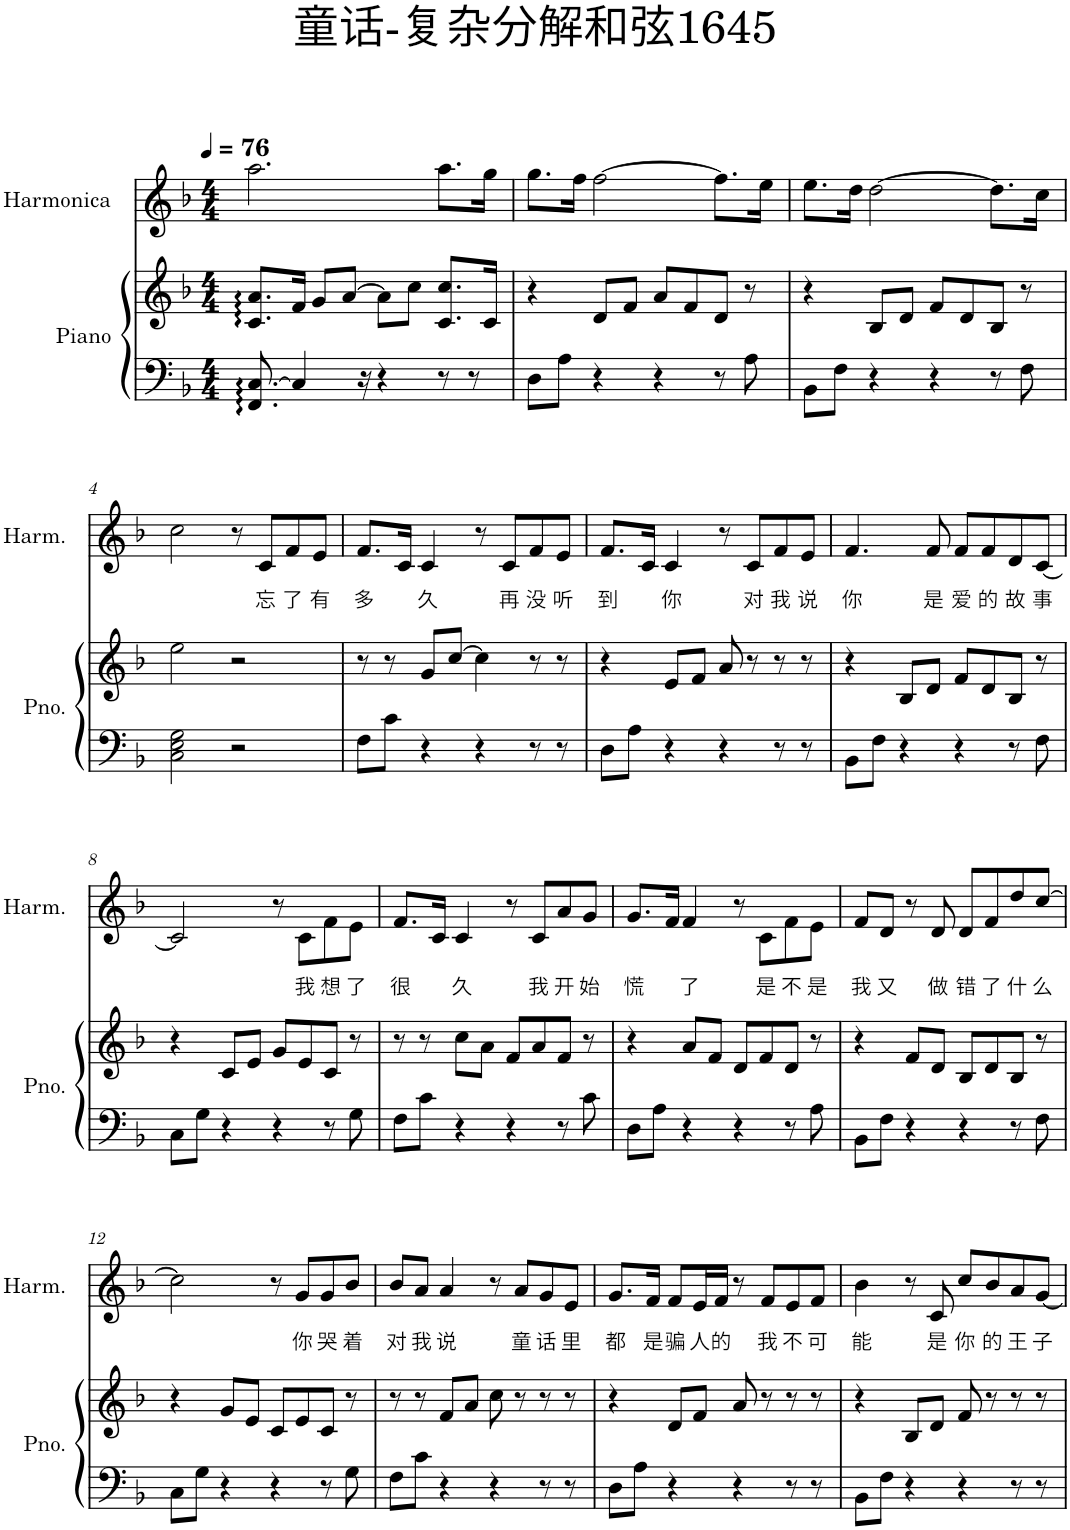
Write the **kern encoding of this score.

**kern	**kern	**kern	**text
*part2	*part2	*part1	*part1
*staff3	*staff2	*staff1	*staff1
*I"Piano	*	*I"Harmonica	*
*I'Pno.	*	*I'Harm.	*
*clefF4	*clefG2	*clefG2	*
*k[b-]	*k[b-]	*k[b-]	*
*M4/4	*M4/4	*M4/4	*
*MM76	*MM76	*MM76	*
=1	=1	=1	=1
8.FF/: [8.C/:	8.c/: 8.a/:L	2.aa\	.
4C/]	16f/Jk	.	.
.	8g/L	.	.
.	[8a/J	.	.
16r	.	.	.
4r	8a\L]	.	.
.	8cc\J	.	.
8r	8.c/ 8.cc/L	8.aa\L	.
8r	.	.	.
.	16c/Jk	16gg\Jk	.
=2	=2	=2	=2
8D\L	4r	8.gg\L	.
8A\J	.	.	.
.	.	16ff\Jk	.
4r	8d/L	[2ff\	.
.	8f/J	.	.
4r	8a/L	.	.
.	8f/	.	.
8r	8d/J	8.ff\L]	.
8A\	8r	.	.
.	.	16ee\Jk	.
=3	=3	=3	=3
8BB-\L	4r	8.ee\L	.
8F\J	.	.	.
.	.	16dd\Jk	.
4r	8B-/L	[2dd\	.
.	8d/J	.	.
4r	8f/L	.	.
.	8d/	.	.
8r	8B-/J	8.dd\L]	.
8F\	8r	.	.
.	.	16cc\Jk	.
!!LO:LB:g=z
=4	=4	=4	=4
2C\ 2E\ 2G\	2ee\	2cc\	.
2r	2r	8r	.
!	!	!	!LO:LY:b
.	.	8c/L	忘
!	!	!	!LO:LY:b
.	.	8f/	了
!	!	!	!LO:LY:b
.	.	8e/J	有
=5	=5	=5	=5
!	!	!	!LO:LY:b
8F\L	8r	8.f/L	多
8c\J	8r	.	.
.	.	16c/Jk	.
!	!	!	!LO:LY:b
4r	8g/L	4c/	久
.	[8cc/J	.	.
4r	4cc\]	8r	.
!	!	!	!LO:LY:b
.	.	8c/L	再
!	!	!	!LO:LY:b
8r	8r	8f/	没
!	!	!	!LO:LY:b
8r	8r	8e/J	听
=6	=6	=6	=6
!	!	!	!LO:LY:b
8D\L	4r	8.f/L	到
8A\J	.	.	.
.	.	16c/Jk	.
!	!	!	!LO:LY:b
4r	8e/L	4c/	你
.	8f/J	.	.
4r	8a/	8r	.
!	!	!	!LO:LY:b
.	8r	8c/L	对
!	!	!	!LO:LY:b
8r	8r	8f/	我
!	!	!	!LO:LY:b
8r	8r	8e/J	说
=7	=7	=7	=7
!	!	!	!LO:LY:b
8BB-\L	4r	4.f/	你
8F\J	.	.	.
4r	8B-/L	.	.
!	!	!	!LO:LY:b
.	8d/J	8f/	是
!	!	!	!LO:LY:b
4r	8f/L	8f/L	爱
!	!	!	!LO:LY:b
.	8d/	8f/	的
!	!	!	!LO:LY:b
8r	8B-/J	8d/	故
!	!	!	!LO:LY:b
8F\	8r	[8c/J	事
!!LO:LB:g=z
=8	=8	=8	=8
8C\L	4r	2c/]	.
8G\J	.	.	.
4r	8c/L	.	.
.	8e/J	.	.
4r	8g/L	8r	.
!	!	!	!LO:LY:b
.	8e/	8c\L	我
!	!	!	!LO:LY:b
8r	8c/J	8f\	想
!	!	!	!LO:LY:b
8G\	8r	8e\J	了
=9	=9	=9	=9
!	!	!	!LO:LY:b
8F\L	8r	8.f/L	很
8c\J	8r	.	.
.	.	16c/Jk	.
!	!	!	!LO:LY:b
4r	8cc\L	4c/	久
.	8a\J	.	.
4r	8f/L	8r	.
!	!	!	!LO:LY:b
.	8a/	8c/L	我
!	!	!	!LO:LY:b
8r	8f/J	8a/	开
!	!	!	!LO:LY:b
8c\	8r	8g/J	始
=10	=10	=10	=10
!	!	!	!LO:LY:b
8D\L	4r	8.g/L	慌
8A\J	.	.	.
.	.	16f/Jk	.
!	!	!	!LO:LY:b
4r	8a/L	4f/	了
.	8f/J	.	.
4r	8d/L	8r	.
!	!	!	!LO:LY:b
.	8f/	8c\L	是
!	!	!	!LO:LY:b
8r	8d/J	8f\	不
!	!	!	!LO:LY:b
8A\	8r	8e\J	是
=11	=11	=11	=11
!	!	!	!LO:LY:b
8BB-\L	4r	8f/L	我
!	!	!	!LO:LY:b
8F\J	.	8d/J	又
4r	8f/L	8r	.
!	!	!	!LO:LY:b
.	8d/J	8d/	做
!	!	!	!LO:LY:b
4r	8B-/L	8d/L	错
!	!	!	!LO:LY:b
.	8d/	8f/	了
!	!	!	!LO:LY:b
8r	8B-/J	8dd/	什
!	!	!	!LO:LY:b
8F\	8r	[8cc/J	么
!!LO:LB:g=z
=12	=12	=12	=12
8C\L	4r	2cc\]	.
8G\J	.	.	.
4r	8g/L	.	.
.	8e/J	.	.
4r	8c/L	8r	.
!	!	!	!LO:LY:b
.	8e/	8g/L	你
!	!	!	!LO:LY:b
8r	8c/J	8g/	哭
!	!	!	!LO:LY:b
8G\	8r	8b-/J	着
=13	=13	=13	=13
!	!	!	!LO:LY:b
8F\L	8r	8b-/L	对
!	!	!	!LO:LY:b
8c\J	8r	8a/J	我
!	!	!	!LO:LY:b
4r	8f/L	4a/	说
.	8a/J	.	.
4r	8cc\	8r	.
!	!	!	!LO:LY:b
.	8r	8a/L	童
!	!	!	!LO:LY:b
8r	8r	8g/	话
!	!	!	!LO:LY:b
8r	8r	8e/J	里
=14	=14	=14	=14
!	!	!	!LO:LY:b
8D\L	4r	8.g/L	都
8A\J	.	.	.
!	!	!	!LO:LY:b
.	.	16f/Jk	是
!	!	!	!LO:LY:b
4r	8d/L	8f/L	骗
!	!	!	!LO:LY:b
.	8f/J	16e/L	人
!	!	!	!LO:LY:b
.	.	16f/JJ	的
4r	8a/	8r	.
!	!	!	!LO:LY:b
.	8r	8f/L	我
!	!	!	!LO:LY:b
8r	8r	8e/	不
!	!	!	!LO:LY:b
8r	8r	8f/J	可
=15	=15	=15	=15
!	!	!	!LO:LY:b
8BB-\L	4r	4b-\	能
8F\J	.	.	.
4r	8B-/L	8r	.
!	!	!	!LO:LY:b
.	8d/J	8c/	是
!	!	!	!LO:LY:b
4r	8f/	8cc/L	你
!	!	!	!LO:LY:b
.	8r	8b-/	的
!	!	!	!LO:LY:b
8r	8r	8a/	王
!	!	!	!LO:LY:b
8r	8r	[8g/J	子
=	=	=	=
*-	*-	*-	*-
